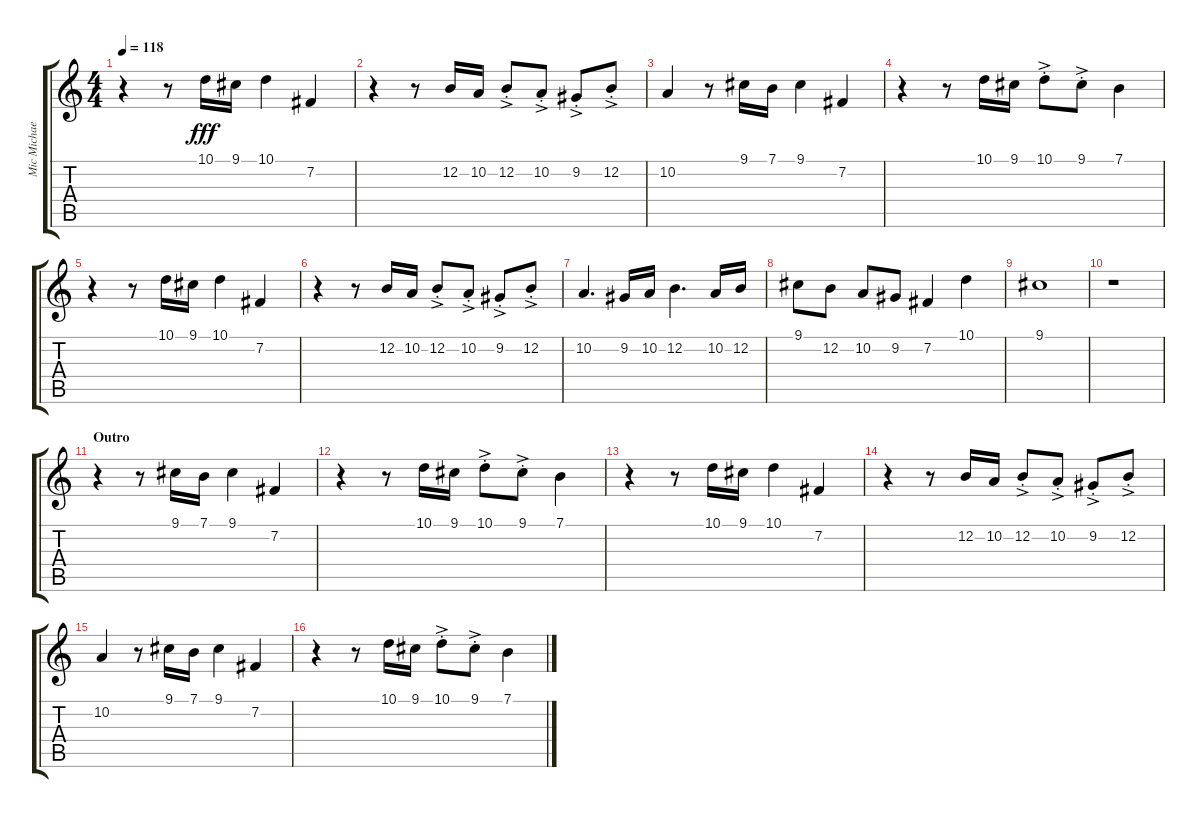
\track ("Mic Michaeli - Roland JX-8P / Yamaha TX" "Mic Michae") {instrument synthbrass2}
\staff {score tabs}
\tuning (E4 B3 G3 D3 A2 E2) {hide}
\ts (4 4)
\tempo 118
\clef g2
\ks c
r.4{dy fff} r.8 10.1.16 9.1.16 10.1.4 7.2.4 |
r.4 r.8 12.2.16 10.2.16 12.2{ac st}.8 10.2{ac st}.8 9.2{ac st}.8 12.2{ac st}.8 |
10.2.4 r.8 9.1.16 7.1.16 9.1.4 7.2.4 |
r.4 r.8 10.1.16 9.1.16 10.1{ac st}.8 9.1{ac st}.8 7.1.4 |
r.4 r.8 10.1.16 9.1.16 10.1.4 7.2.4 |
r.4 r.8 12.2.16 10.2.16 12.2{ac st}.8 10.2{ac st}.8 9.2{ac st}.8 12.2{ac st}.8 |
10.2.4{d} 9.2.16 10.2.16 12.2.4{d} 10.2.16 12.2.16 |
9.1.8 12.2.8 10.2.8 9.2.8 7.2.4 10.1.4 |
9.1.1 |
r.1 |
\section ("" "Outro")
r.4 r.8 9.1.16 7.1.16 9.1.4 7.2.4 |
r.4 r.8 10.1.16 9.1.16 10.1{ac st}.8 9.1{ac st}.8 7.1.4 |
r.4 r.8 10.1.16 9.1.16 10.1.4 7.2.4 |
r.4 r.8 12.2.16 10.2.16 12.2{ac st}.8 10.2{ac st}.8 9.2{ac st}.8 12.2{ac st}.8 |
10.2.4 r.8 9.1.16 7.1.16 9.1.4 7.2.4 |
r.4 r.8 10.1.16 9.1.16 10.1{ac st}.8 9.1{ac st}.8 7.1.4
